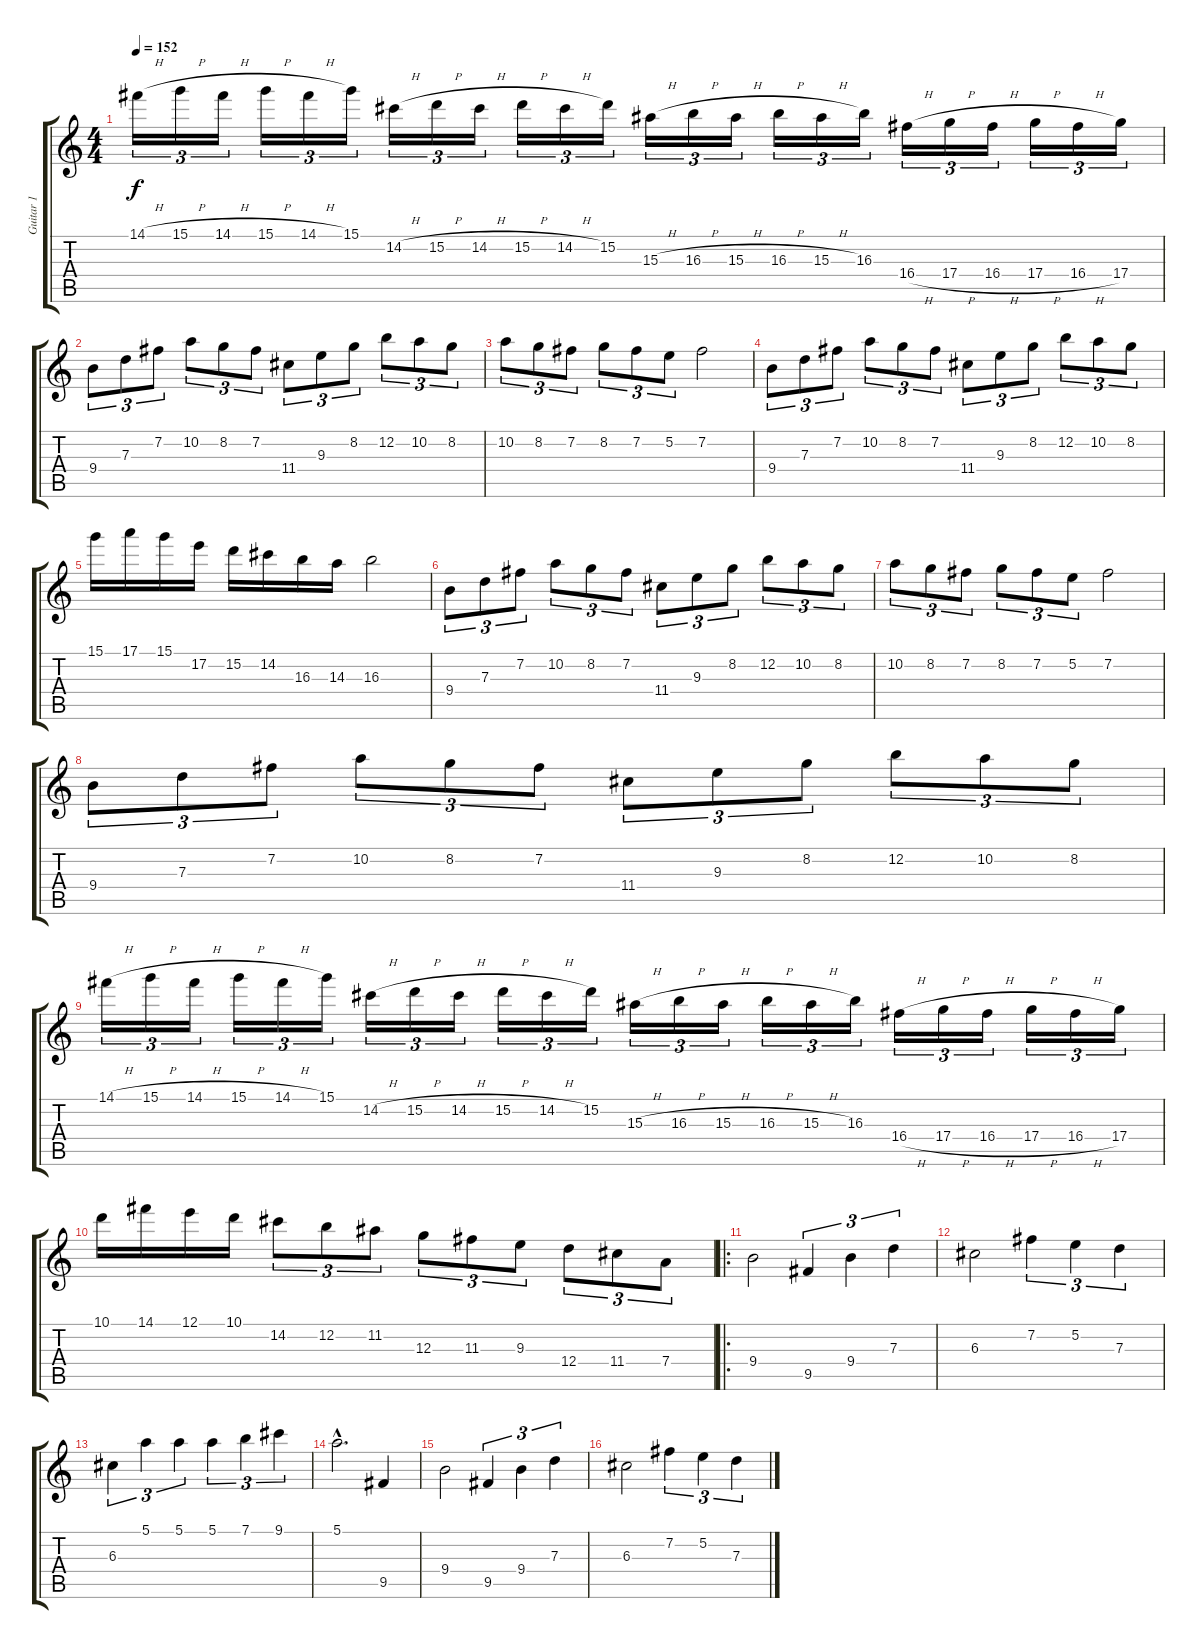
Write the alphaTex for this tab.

\track ("Guitar 1" "Guitar 1") {instrument distortionguitar}
\staff {score tabs}
\tuning (E4 B3 G3 D3 A2 E2) {hide}
\ts (4 4)
\tempo 152
\clef g2
\ks c
14.1{h}.16{tu (3 2) dy f} 15.1{h}.16{tu (3 2)} 14.1{h}.16{tu (3 2)} 15.1{h}.16{tu (3 2)} 14.1{h}.16{tu (3 2)} 15.1.16{tu (3 2)} 14.2{h}.16{tu (3 2)} 15.2{h}.16{tu (3 2)} 14.2{h}.16{tu (3 2)} 15.2{h}.16{tu (3 2)} 14.2{h}.16{tu (3 2)} 15.2.16{tu (3 2)} 15.3{h}.16{tu (3 2)} 16.3{h}.16{tu (3 2)} 15.3{h}.16{tu (3 2)} 16.3{h}.16{tu (3 2)} 15.3{h}.16{tu (3 2)} 16.3.16{tu (3 2)} 16.4{h}.16{tu (3 2)} 17.4{h}.16{tu (3 2)} 16.4{h}.16{tu (3 2)} 17.4{h}.16{tu (3 2)} 16.4{h}.16{tu (3 2)} 17.4.16{tu (3 2)} |
9.4.8{tu (3 2)} 7.3.8{tu (3 2)} 7.2.8{tu (3 2)} 10.2.8{tu (3 2)} 8.2.8{tu (3 2)} 7.2.8{tu (3 2)} 11.4.8{tu (3 2)} 9.3.8{tu (3 2)} 8.2.8{tu (3 2)} 12.2.8{tu (3 2)} 10.2.8{tu (3 2)} 8.2.8{tu (3 2)} |
10.2.8{tu (3 2)} 8.2.8{tu (3 2)} 7.2.8{tu (3 2)} 8.2.8{tu (3 2)} 7.2.8{tu (3 2)} 5.2.8{tu (3 2)} 7.2.2 |
9.4.8{tu (3 2)} 7.3.8{tu (3 2)} 7.2.8{tu (3 2)} 10.2.8{tu (3 2)} 8.2.8{tu (3 2)} 7.2.8{tu (3 2)} 11.4.8{tu (3 2)} 9.3.8{tu (3 2)} 8.2.8{tu (3 2)} 12.2.8{tu (3 2)} 10.2.8{tu (3 2)} 8.2.8{tu (3 2)} |
15.1.16 17.1.16 15.1.16 17.2.16 15.2.16 14.2.16 16.3.16 14.3.16 16.3.2 |
9.4.8{tu (3 2)} 7.3.8{tu (3 2)} 7.2.8{tu (3 2)} 10.2.8{tu (3 2)} 8.2.8{tu (3 2)} 7.2.8{tu (3 2)} 11.4.8{tu (3 2)} 9.3.8{tu (3 2)} 8.2.8{tu (3 2)} 12.2.8{tu (3 2)} 10.2.8{tu (3 2)} 8.2.8{tu (3 2)} |
10.2.8{tu (3 2)} 8.2.8{tu (3 2)} 7.2.8{tu (3 2)} 8.2.8{tu (3 2)} 7.2.8{tu (3 2)} 5.2.8{tu (3 2)} 7.2.2 |
9.4.8{tu (3 2)} 7.3.8{tu (3 2)} 7.2.8{tu (3 2)} 10.2.8{tu (3 2)} 8.2.8{tu (3 2)} 7.2.8{tu (3 2)} 11.4.8{tu (3 2)} 9.3.8{tu (3 2)} 8.2.8{tu (3 2)} 12.2.8{tu (3 2)} 10.2.8{tu (3 2)} 8.2.8{tu (3 2)} |
14.1{h}.16{tu (3 2)} 15.1{h}.16{tu (3 2)} 14.1{h}.16{tu (3 2)} 15.1{h}.16{tu (3 2)} 14.1{h}.16{tu (3 2)} 15.1.16{tu (3 2)} 14.2{h}.16{tu (3 2)} 15.2{h}.16{tu (3 2)} 14.2{h}.16{tu (3 2)} 15.2{h}.16{tu (3 2)} 14.2{h}.16{tu (3 2)} 15.2.16{tu (3 2)} 15.3{h}.16{tu (3 2)} 16.3{h}.16{tu (3 2)} 15.3{h}.16{tu (3 2)} 16.3{h}.16{tu (3 2)} 15.3{h}.16{tu (3 2)} 16.3.16{tu (3 2)} 16.4{h}.16{tu (3 2)} 17.4{h}.16{tu (3 2)} 16.4{h}.16{tu (3 2)} 17.4{h}.16{tu (3 2)} 16.4{h}.16{tu (3 2)} 17.4.16{tu (3 2)} |
10.1.16 14.1.16 12.1.16 10.1.16 14.2.8{tu (3 2)} 12.2.8{tu (3 2)} 11.2.8{tu (3 2)} 12.3.8{tu (3 2)} 11.3.8{tu (3 2)} 9.3.8{tu (3 2)} 12.4.8{tu (3 2)} 11.4.8{tu (3 2)} 7.4.8{tu (3 2)} |
\ro
9.4.2 9.5.4{tu (3 2)} 9.4.4{tu (3 2)} 7.3.4{tu (3 2)} |
6.3.2 7.2.4{tu (3 2)} 5.2.4{tu (3 2)} 7.3.4{tu (3 2)} |
6.3.4{tu (3 2)} 5.1.4{tu (3 2)} 5.1.4{tu (3 2)} 5.1.4{tu (3 2)} 7.1.4{tu (3 2)} 9.1.4{tu (3 2)} |
5.1{hac}.2{d} 9.5.4 |
9.4.2 9.5.4{tu (3 2)} 9.4.4{tu (3 2)} 7.3.4{tu (3 2)} |
6.3.2 7.2.4{tu (3 2)} 5.2.4{tu (3 2)} 7.3.4{tu (3 2)}
